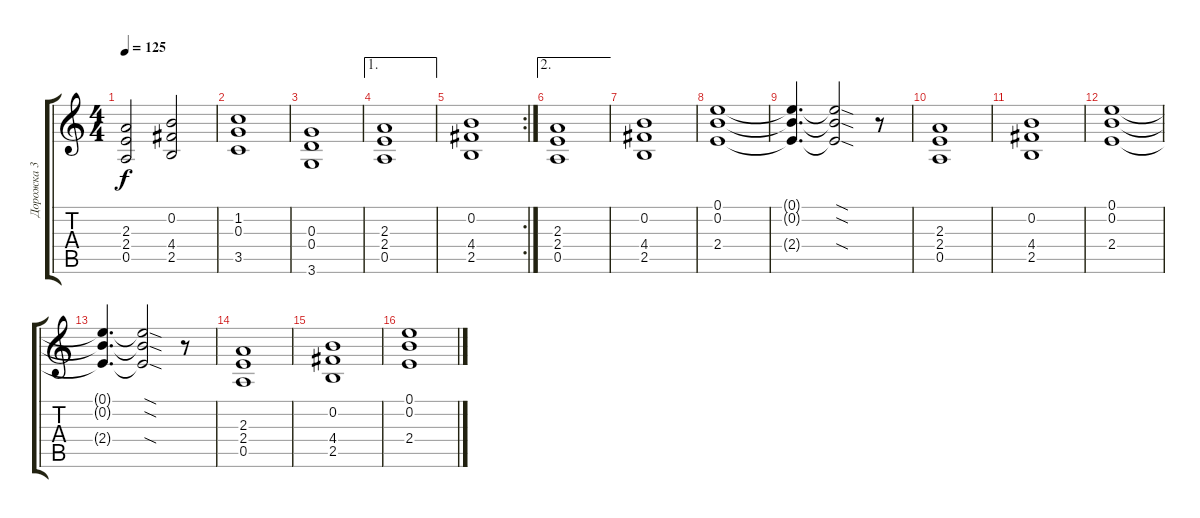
\track ("Дорожка 3" "Дорожка 3") {instrument distortionguitar}
\staff {score tabs}
\tuning (E4 B3 G3 D3 A2 E2) {hide}
\ts (4 4)
\tempo 125
\clef g2
\ks c
(2.3 2.4 0.5).2{dy f} (0.2 4.4 2.5).2 |
(1.2 0.3 3.5).1 |
(0.3 0.4 3.6).1 |
\ae 1
(2.3 2.4 0.5).1 |
\rc 2
(0.2 4.4 2.5).1 |
\ae 2
(2.3 2.4 0.5).1 |
(0.2 4.4 2.5).1 |
(0.1 0.2 2.4).1 |
(0.1{t} 0.2{t} 2.4{t}).4{d} (0.1{sod t} 0.2{sod t} 2.4{sod t}).2 r.8 |
(2.3 2.4 0.5).1 |
(0.2 4.4 2.5).1 |
(0.1 0.2 2.4).1 |
(0.1{t} 0.2{t} 2.4{t}).4{d} (0.1{sod t} 0.2{sod t} 2.4{sod t}).2 r.8 |
(2.3 2.4 0.5).1 |
(0.2 4.4 2.5).1 |
(0.1 0.2 2.4).1
